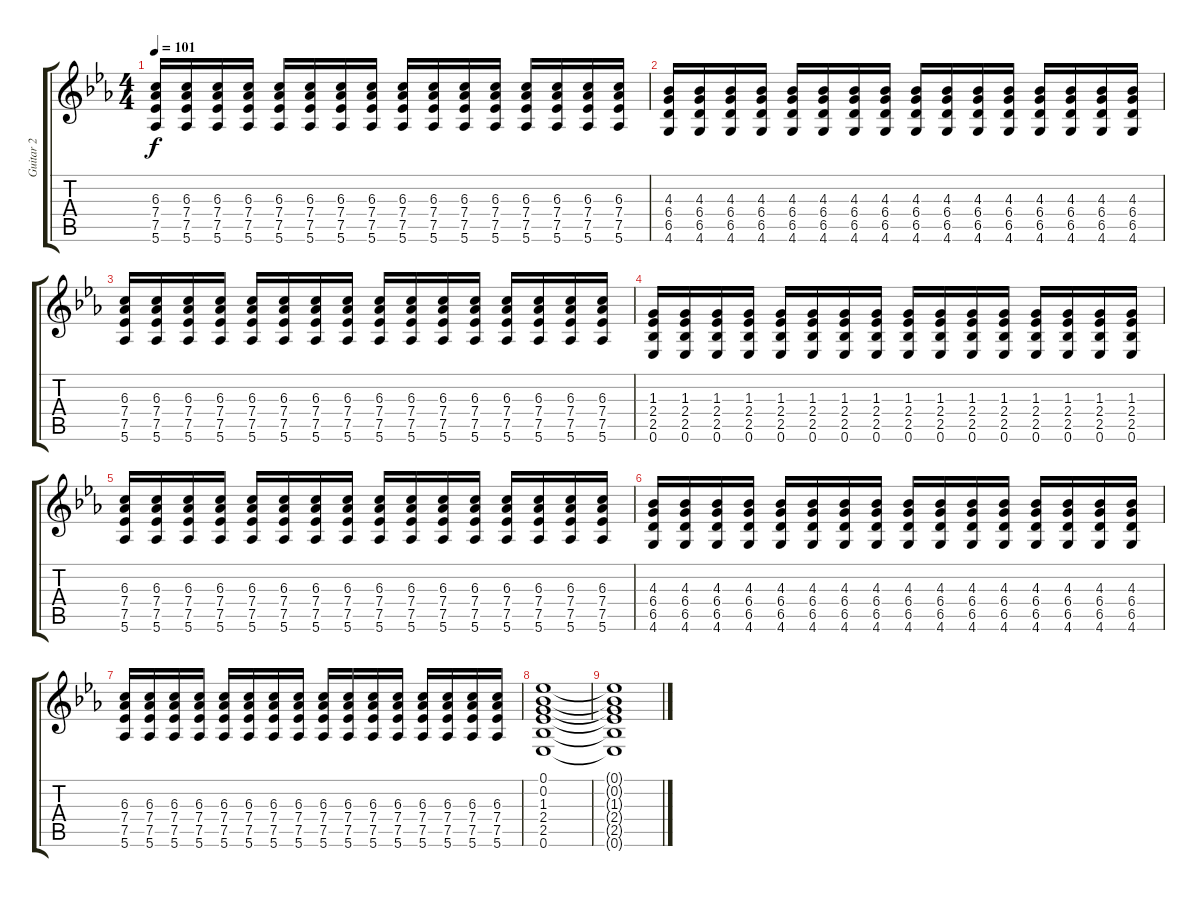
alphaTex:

\track ("Guitar 2" "Guitar 2") {instrument overdrivenguitar}
\staff {score tabs}
\tuning (Eb4 Bb3 Gb3 Db3 Ab2 Eb2) {hide}
\ts (4 4)
\tempo 101
\clef g2
\ks eb
(6.3 7.4 7.5 5.6).16{dy f} (6.3 7.4 7.5 5.6).16 (6.3 7.4 7.5 5.6).16 (6.3 7.4 7.5 5.6).16 (6.3 7.4 7.5 5.6).16 (6.3 7.4 7.5 5.6).16 (6.3 7.4 7.5 5.6).16 (6.3 7.4 7.5 5.6).16 (6.3 7.4 7.5 5.6).16 (6.3 7.4 7.5 5.6).16 (6.3 7.4 7.5 5.6).16 (6.3 7.4 7.5 5.6).16 (6.3 7.4 7.5 5.6).16 (6.3 7.4 7.5 5.6).16 (6.3 7.4 7.5 5.6).16 (6.3 7.4 7.5 5.6).16 |
(4.3 6.4 6.5 4.6).16 (4.3 6.4 6.5 4.6).16 (4.3 6.4 6.5 4.6).16 (4.3 6.4 6.5 4.6).16 (4.3 6.4 6.5 4.6).16 (4.3 6.4 6.5 4.6).16 (4.3 6.4 6.5 4.6).16 (4.3 6.4 6.5 4.6).16 (4.3 6.4 6.5 4.6).16 (4.3 6.4 6.5 4.6).16 (4.3 6.4 6.5 4.6).16 (4.3 6.4 6.5 4.6).16 (4.3 6.4 6.5 4.6).16 (4.3 6.4 6.5 4.6).16 (4.3 6.4 6.5 4.6).16 (4.3 6.4 6.5 4.6).16 |
(6.3 7.4 7.5 5.6).16 (6.3 7.4 7.5 5.6).16 (6.3 7.4 7.5 5.6).16 (6.3 7.4 7.5 5.6).16 (6.3 7.4 7.5 5.6).16 (6.3 7.4 7.5 5.6).16 (6.3 7.4 7.5 5.6).16 (6.3 7.4 7.5 5.6).16 (6.3 7.4 7.5 5.6).16 (6.3 7.4 7.5 5.6).16 (6.3 7.4 7.5 5.6).16 (6.3 7.4 7.5 5.6).16 (6.3 7.4 7.5 5.6).16 (6.3 7.4 7.5 5.6).16 (6.3 7.4 7.5 5.6).16 (6.3 7.4 7.5 5.6).16 |
(1.3 2.4 2.5 0.6).16 (1.3 2.4 2.5 0.6).16 (1.3 2.4 2.5 0.6).16 (1.3 2.4 2.5 0.6).16 (1.3 2.4 2.5 0.6).16 (1.3 2.4 2.5 0.6).16 (1.3 2.4 2.5 0.6).16 (1.3 2.4 2.5 0.6).16 (1.3 2.4 2.5 0.6).16 (1.3 2.4 2.5 0.6).16 (1.3 2.4 2.5 0.6).16 (1.3 2.4 2.5 0.6).16 (1.3 2.4 2.5 0.6).16 (1.3 2.4 2.5 0.6).16 (1.3 2.4 2.5 0.6).16 (1.3 2.4 2.5 0.6).16 |
(6.3 7.4 7.5 5.6).16 (6.3 7.4 7.5 5.6).16 (6.3 7.4 7.5 5.6).16 (6.3 7.4 7.5 5.6).16 (6.3 7.4 7.5 5.6).16 (6.3 7.4 7.5 5.6).16 (6.3 7.4 7.5 5.6).16 (6.3 7.4 7.5 5.6).16 (6.3 7.4 7.5 5.6).16 (6.3 7.4 7.5 5.6).16 (6.3 7.4 7.5 5.6).16 (6.3 7.4 7.5 5.6).16 (6.3 7.4 7.5 5.6).16 (6.3 7.4 7.5 5.6).16 (6.3 7.4 7.5 5.6).16 (6.3 7.4 7.5 5.6).16 |
(4.3 6.4 6.5 4.6).16 (4.3 6.4 6.5 4.6).16 (4.3 6.4 6.5 4.6).16 (4.3 6.4 6.5 4.6).16 (4.3 6.4 6.5 4.6).16 (4.3 6.4 6.5 4.6).16 (4.3 6.4 6.5 4.6).16 (4.3 6.4 6.5 4.6).16 (4.3 6.4 6.5 4.6).16 (4.3 6.4 6.5 4.6).16 (4.3 6.4 6.5 4.6).16 (4.3 6.4 6.5 4.6).16 (4.3 6.4 6.5 4.6).16 (4.3 6.4 6.5 4.6).16 (4.3 6.4 6.5 4.6).16 (4.3 6.4 6.5 4.6).16 |
(6.3 7.4 7.5 5.6).16 (6.3 7.4 7.5 5.6).16 (6.3 7.4 7.5 5.6).16 (6.3 7.4 7.5 5.6).16 (6.3 7.4 7.5 5.6).16 (6.3 7.4 7.5 5.6).16 (6.3 7.4 7.5 5.6).16 (6.3 7.4 7.5 5.6).16 (6.3 7.4 7.5 5.6).16 (6.3 7.4 7.5 5.6).16 (6.3 7.4 7.5 5.6).16 (6.3 7.4 7.5 5.6).16 (6.3 7.4 7.5 5.6).16 (6.3 7.4 7.5 5.6).16 (6.3 7.4 7.5 5.6).16 (6.3 7.4 7.5 5.6).16 |
(0.1 0.2 1.3 2.4 2.5 0.6).1 |
(0.1{t} 0.2{t} 1.3{t} 2.4{t} 2.5{t} 0.6{t}).1
